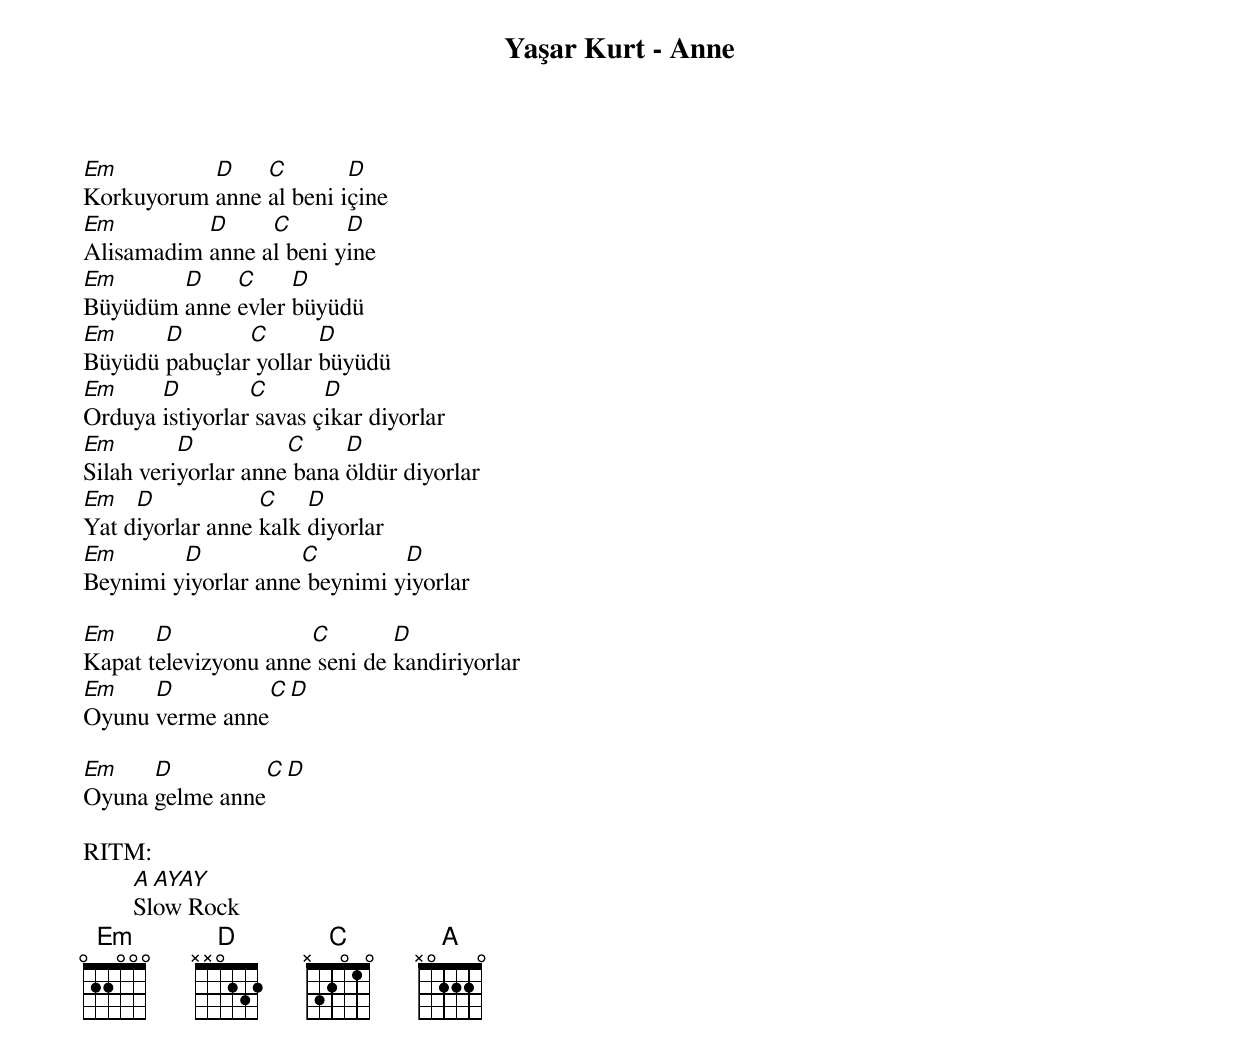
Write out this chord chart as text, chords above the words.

Yaşar Kurt - Anne

Em         D    C        D
Korkuyorum anne al beni içine
Em         D     C       D
Alisamadim anne al beni yine
Em      D    C     D
Büyüdüm anne evler büyüdü
Em     D       C       D
Büyüdü pabuçlar yollar büyüdü
Em     D         C       D
Orduya istiyorlar savas çikar diyorlar
Em        D          C     D
Silah veriyorlar anne bana öldür diyorlar
Em   D            C    D
Yat diyorlar anne kalk diyorlar
Em       D           C         D
Beynimi yiyorlar anne beynimi yiyorlar

Em     D              C        D
Kapat televizyonu anne seni de kandiriyorlar
Em    D           C    D
Oyunu verme anne

Em    D           C    D
Oyuna gelme anne

RITM:
        A AYAY
        Slow Rock
